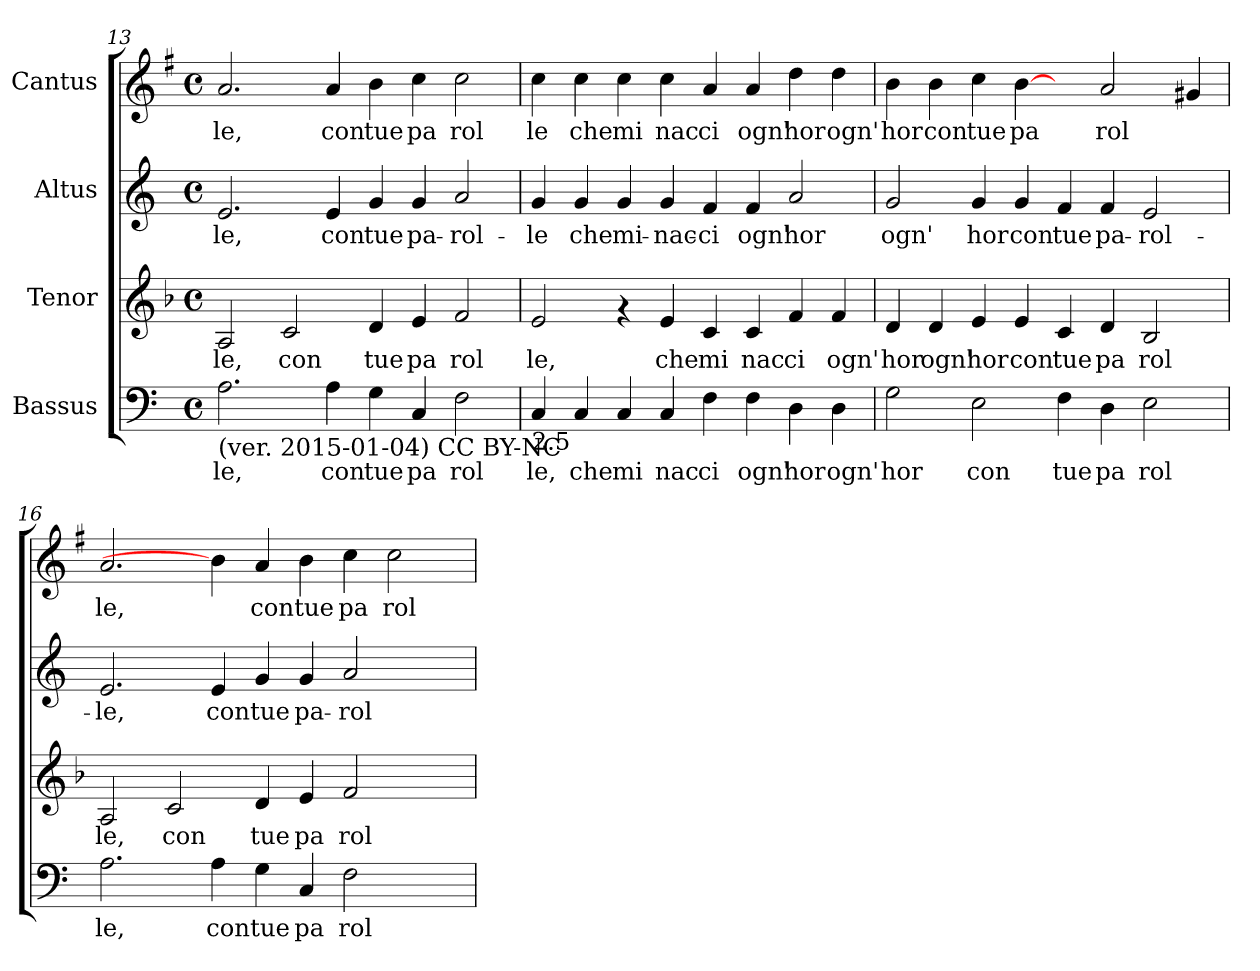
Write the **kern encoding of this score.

**kern	**text	**kern	**text	**kern	**text	**kern	**text
*part4	*part4	*part3	*part3	*part2	*part2	*part1	*part1
*staff4	*staff4	*staff3	*staff3	*staff2	*staff2	*staff1	*staff1
*I"Bassus	*	*I"Tenor	*	*I"Altus	*	*I"Cantus	*
*clefF4	*	*clefG2	*	*clefG2	*	*clefG2	*
*ITrd-3c-5	*	*	*	*ITrd-3c-5	*	*ITrd1c2	*
*k[b-]	*	*k[b-]	*	*k[b-]	*	*k[b-]	*
*F:	*	*F:	*	*F:	*	*F:	*
*M4/4	*	*M4/4	*	*M4/4	*	*M4/4	*
*met(c)	*	*met(c)	*	*met(c)	*	*met(c)	*
=13	=13	=13	=13	=13	=13	=13	=13
!LO:TX:b:t=(ver. 2015-01-04) CC BY-NC	!	!	!	!	!	!	!
!	!LO:LY:b:cj	!	!LO:LY:b:cj	!	!LO:LY:b:cj	!	!LO:LY:b:cj
2.d\	le,	2A/	le,	2.a/	-le,	2.g/	-le,
!	!	!	!LO:LY:b:cj	!	!	!	!
.	.	2c/	con	.	.	.	.
!	!LO:LY:b:cj	!	!	!	!LO:LY:b:cj	!	!LO:LY:b:cj
4d\	con	.	.	4a/	con	4g/	con
!	!LO:LY:b:cj	!	!LO:LY:b:cj	!	!LO:LY:b:cj	!	!LO:LY:b:cj
4c\	tue	4d/	tue	4cc/	tue	4a\	tue
!	!LO:LY:b:cj	!	!LO:LY:b:cj	!	!LO:LY:b:cj	!	!LO:LY:b:cj
4F/	pa	4e/	pa	4cc/	pa-	4b-\	pa
!	!LO:LY:b:cj	!	!LO:LY:b:cj	!	!LO:LY:b:cj	!	!LO:LY:b:cj
2B-\	rol	2f/	rol	2dd/	-rol-	2b-\	rol
!!LO:PB:g=z
=14	=14	=14	=14	=14	=14	=14	=14
!LO:TX:b:t=2.5	!	!	!	!	!	!	!
!	!LO:LY:b:cj	!	!LO:LY:b:cj	!	!LO:LY:b:cj	!	!LO:LY:b:cj
4F/	le,	2e/	le,	4cc/	-le	4b-\	le
!	!LO:LY:b:cj	!	!	!	!LO:LY:b:cj	!	!LO:LY:b:cj
4F/	che	.	.	4cc/	che	4b-\	che
!	!LO:LY:b:cj	!	!	!	!LO:LY:b:cj	!	!LO:LY:b:cj
4F/	mi	4rf	.	4cc/	mi-	4b-\	mi
!	!LO:LY:b:cj	!	!LO:LY:b:cj	!	!LO:LY:b:cj	!	!LO:LY:b:cj
4F/	nac	4e/	che	4cc/	-nac-	4b-\	nac
!	!LO:LY:b:cj	!	!LO:LY:b:cj	!	!LO:LY:b:cj	!	!LO:LY:b:cj
4B-\	ci	4c/	mi	4b-/	-ci	4g/	ci
!	!LO:LY:b:cj	!	!LO:LY:b:cj	!	!LO:LY:b:cj	!	!LO:LY:b:cj
4B-\	ogn'	4c/	nac	4b-/	ogn'	4g/	ogn'
!	!LO:LY:b:cj	!	!LO:LY:b:cj	!	!LO:LY:b:cj	!	!LO:LY:b:cj
4G\	hor	4f/	ci	2dd/	hor	4cc\	hor
!	!LO:LY:b:cj	!	!LO:LY:b:cj	!	!	!	!LO:LY:b:cj
4G\	ogn'	4f/	ogn'	.	.	4cc\	ogn'
=15	=15	=15	=15	=15	=15	=15	=15
!	!LO:LY:b:cj	!	!LO:LY:b:cj	!	!LO:LY:b:cj	!	!LO:LY:b:cj
2c\	hor	4d/	hor	2cc/	ogn'	4a\	hor
!	!	!	!LO:LY:b:cj	!	!	!	!LO:LY:b:cj
.	.	4d/	ogn'	.	.	4a\	con
!	!LO:LY:b:cj	!	!LO:LY:b:cj	!	!LO:LY:b:cj	!	!LO:LY:b:cj
2A\	con	4e/	hor	4cc/	hor	4b->\	tue
!	!	!	!LO:LY:b:cj	!	!LO:LY:b:cj	!	!LO:LY:b:cj
.	.	4e/	con	4cc/	con	[4a\	pa
!	!LO:LY:b:cj	!	!LO:LY:b:cj	!	!LO:LY:b:cj	!	!
4B-\	tue	4c/	tue	4b-/	tue	4ryy	.
!	!LO:LY:b:cj	!	!LO:LY:b:cj	!	!LO:LY:b:cj	!	!LO:LY:b:cj
4G\	pa	4d/	pa	4b-/	pa-	2g/	rol-
!	!LO:LY:b:cj	!	!LO:LY:b:cj	!	!LO:LY:b:cj	!	!
2A\	rol	2B-/	rol	2a/	-rol-	.	.
!	!	!	!	!	!	!	!LO:LY:b:cj
.	.	.	.	.	.	4f#/	--
=16	=16	=16	=16	=16	=16	=16	=16
!	!LO:LY:b:cj	!	!LO:LY:b:cj	!	!LO:LY:b:cj	!	!LO:LY:b:cj
2.d\	le,	2A/	le,	2.a/	-le,	2.g/	-le,
!	!	!	!LO:LY:b:cj	!	!	!	!
.	.	2c/	con	.	.	.	.
!	!LO:LY:b:cj	!	!	!	!LO:LY:b:cj	!	!
4d\	con	.	.	4a/	con	4a\]	.
!	!LO:LY:b:cj	!	!LO:LY:b:cj	!	!LO:LY:b:cj	!	!LO:LY:b:cj
4c\	tue	4d/	tue	4cc/	tue	4g/	con
!	!LO:LY:b:cj	!	!LO:LY:b:cj	!	!LO:LY:b:cj	!	!LO:LY:b:cj
4F/	pa	4e/	pa	4cc/	pa-	4a\	tue
!	!LO:LY:b:cj	!	!LO:LY:b:cj	!	!LO:LY:b:cj	!	!LO:LY:b:cj
2B-\	rol	2f/	rol	2dd/	-rol-	4b-\	pa
!	!	!	!	!	!	!	!LO:LY:b:cj
.	.	.	.	.	.	2b-\	rol
4ryy	.	4ryy	.	4ryy	.	.	.
=	=	=	=	=	=	=	=
*-	*-	*-	*-	*-	*-	*-	*-
